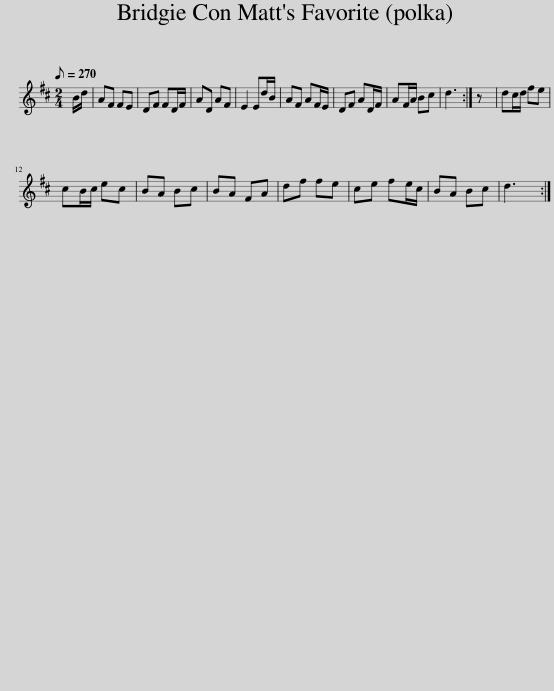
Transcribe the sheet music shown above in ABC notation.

X:1
L:1/8
Q:1/8=270
M:2/4
I:linebreak $
K:D
V:1 treble
V:1
 B/d/ | AF FE | DF FD/F/ | AD AF | E2 Ed/B/ | %5
 AF AF/E/ | DF AD/F/ | AF/A/ Bc | d3 :| z | %10
 dc/d/ fe |$ cB/c/ ec | BA Bc | BA FA | df fe | %15
 ce fe/c/ | BA Bc | d3 :| %18
